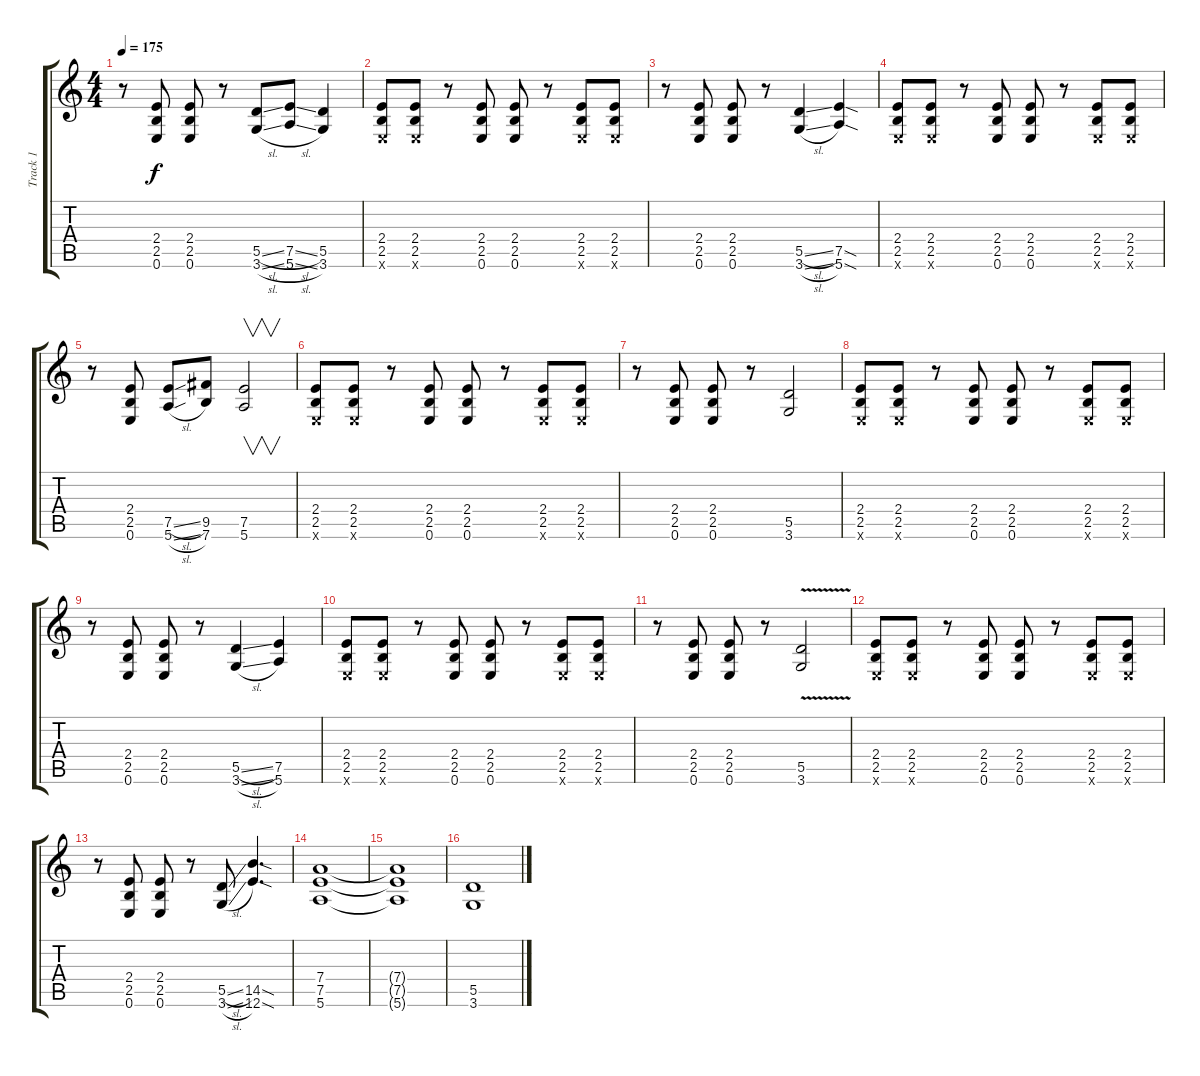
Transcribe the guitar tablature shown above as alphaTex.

\track ("Track 1" "Track 1") {instrument distortionguitar}
\staff {score tabs}
\tuning (E4 B3 G3 D3 A2 E2) {hide}
\ts (4 4)
\tempo 175
\clef g2
\ks c
r.8{dy f} (2.4 2.5 0.6).8 (2.4 2.5 0.6).8 r.8 (5.5{sl} 3.6{sl}).8 (7.5{sl} 5.6{sl}).8 (5.5 3.6).4 |
(2.4 2.5 0.6{x}).8 (2.4 2.5 0.6{x}).8 r.8 (2.4 2.5 0.6).8 (2.4 2.5 0.6).8 r.8 (2.4 2.5 0.6{x}).8 (2.4 2.5 0.6{x}).8 |
r.8 (2.4 2.5 0.6).8 (2.4 2.5 0.6).8 r.8 (5.5{sl} 3.6{sl}).4 (7.5{sod} 5.6{sod}).4 |
(2.4 2.5 0.6{x}).8 (2.4 2.5 0.6{x}).8 r.8 (2.4 2.5 0.6).8 (2.4 2.5 0.6).8 r.8 (2.4 2.5 0.6{x}).8 (2.4 2.5 0.6{x}).8 |
r.8 (2.4 2.5 0.6).8 (7.5{sl} 5.6{sl}).8 (9.5 7.6).8 (7.5 5.6).2{v} |
(2.4 2.5 0.6{x}).8 (2.4 2.5 0.6{x}).8 r.8 (2.4 2.5 0.6).8 (2.4 2.5 0.6).8 r.8 (2.4 2.5 0.6{x}).8 (2.4 2.5 0.6{x}).8 |
r.8 (2.4 2.5 0.6).8 (2.4 2.5 0.6).8 r.8 (5.5 3.6).2 |
(2.4 2.5 0.6{x}).8 (2.4 2.5 0.6{x}).8 r.8 (2.4 2.5 0.6).8 (2.4 2.5 0.6).8 r.8 (2.4 2.5 0.6{x}).8 (2.4 2.5 0.6{x}).8 |
r.8 (2.4 2.5 0.6).8 (2.4 2.5 0.6).8 r.8 (5.5{sl} 3.6{sl}).4 (7.5 5.6).4 |
(2.4 2.5 0.6{x}).8 (2.4 2.5 0.6{x}).8 r.8 (2.4 2.5 0.6).8 (2.4 2.5 0.6).8 r.8 (2.4 2.5 0.6{x}).8 (2.4 2.5 0.6{x}).8 |
r.8 (2.4 2.5 0.6).8 (2.4 2.5 0.6).8 r.8 (5.5{v} 3.6{v}).2 |
(2.4 2.5 0.6{x}).8 (2.4 2.5 0.6{x}).8 r.8 (2.4 2.5 0.6).8 (2.4 2.5 0.6).8 r.8 (2.4 2.5 0.6{x}).8 (2.4 2.5 0.6{x}).8 |
r.8 (2.4 2.5 0.6).8 (2.4 2.5 0.6).8 r.8 (5.5{sl} 3.6{sl}).8 (14.5{sod} 12.6{sod}).4{d} |
(7.4 7.5 5.6).1 |
(7.4{t} 7.5{t} 5.6{t}).1 |
(5.5 3.6).1
